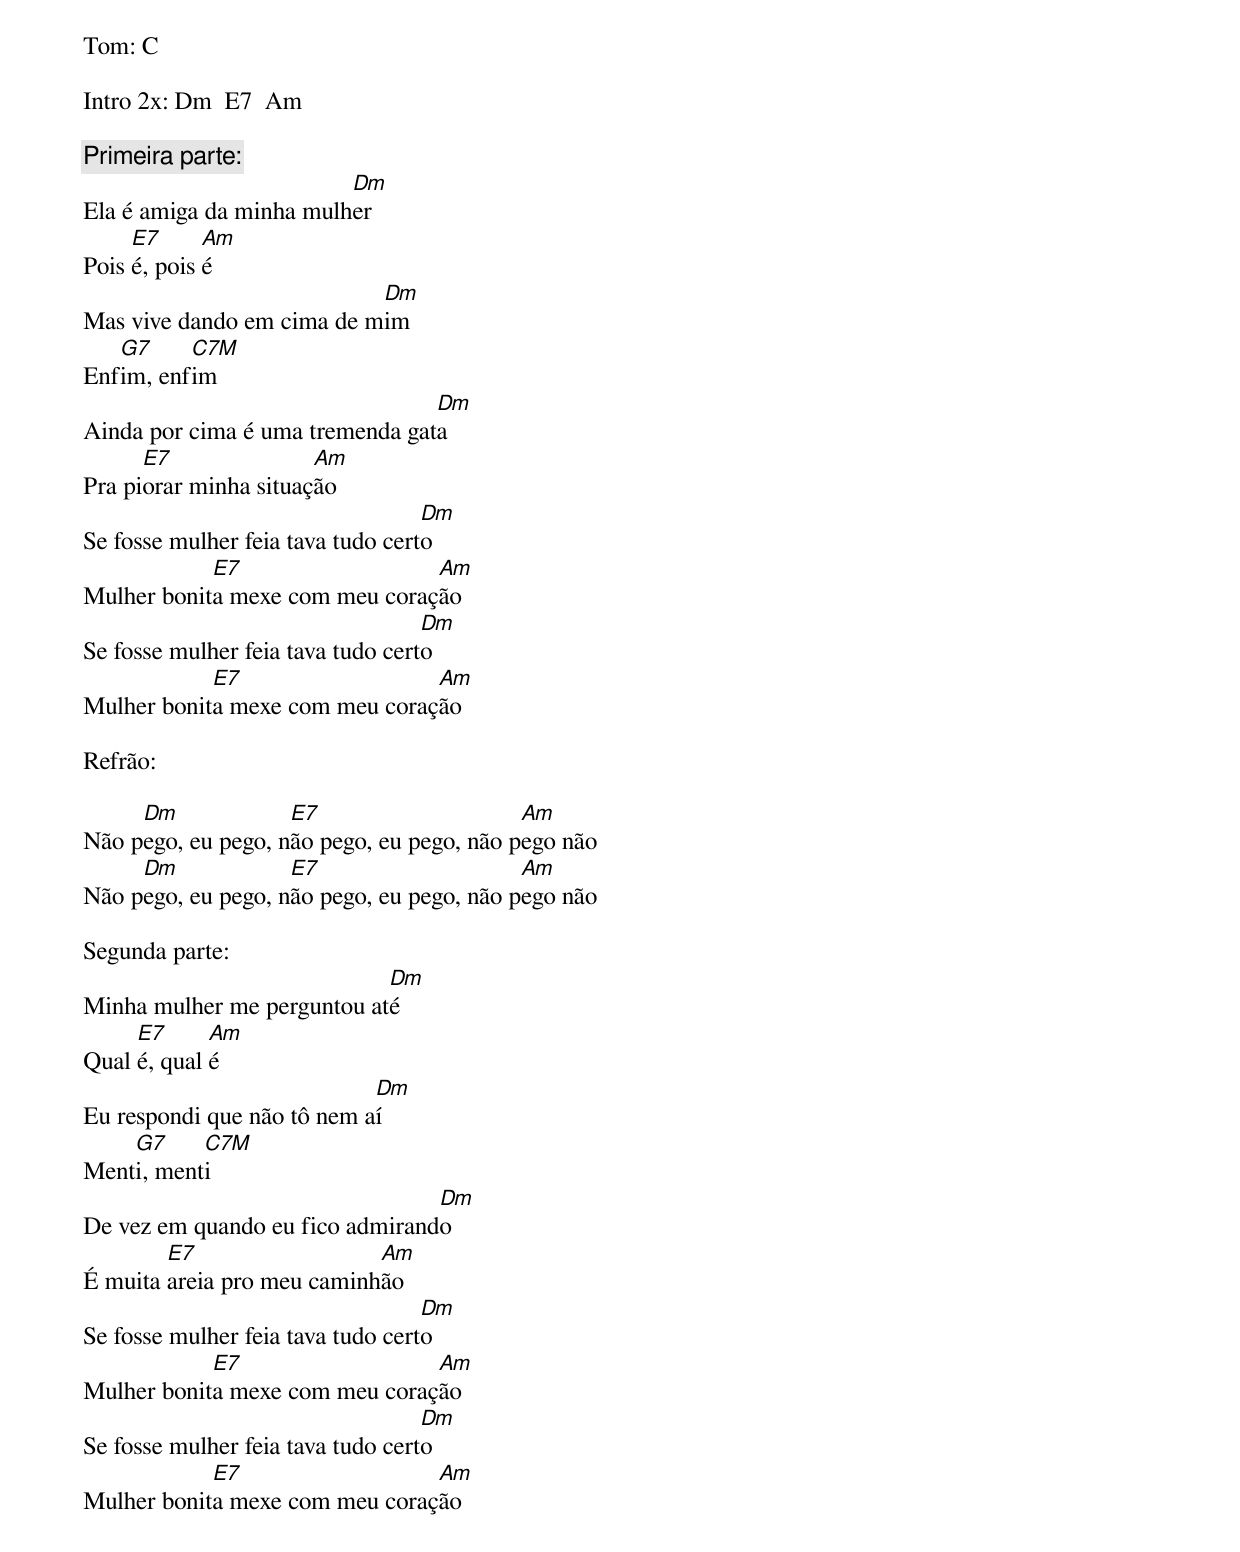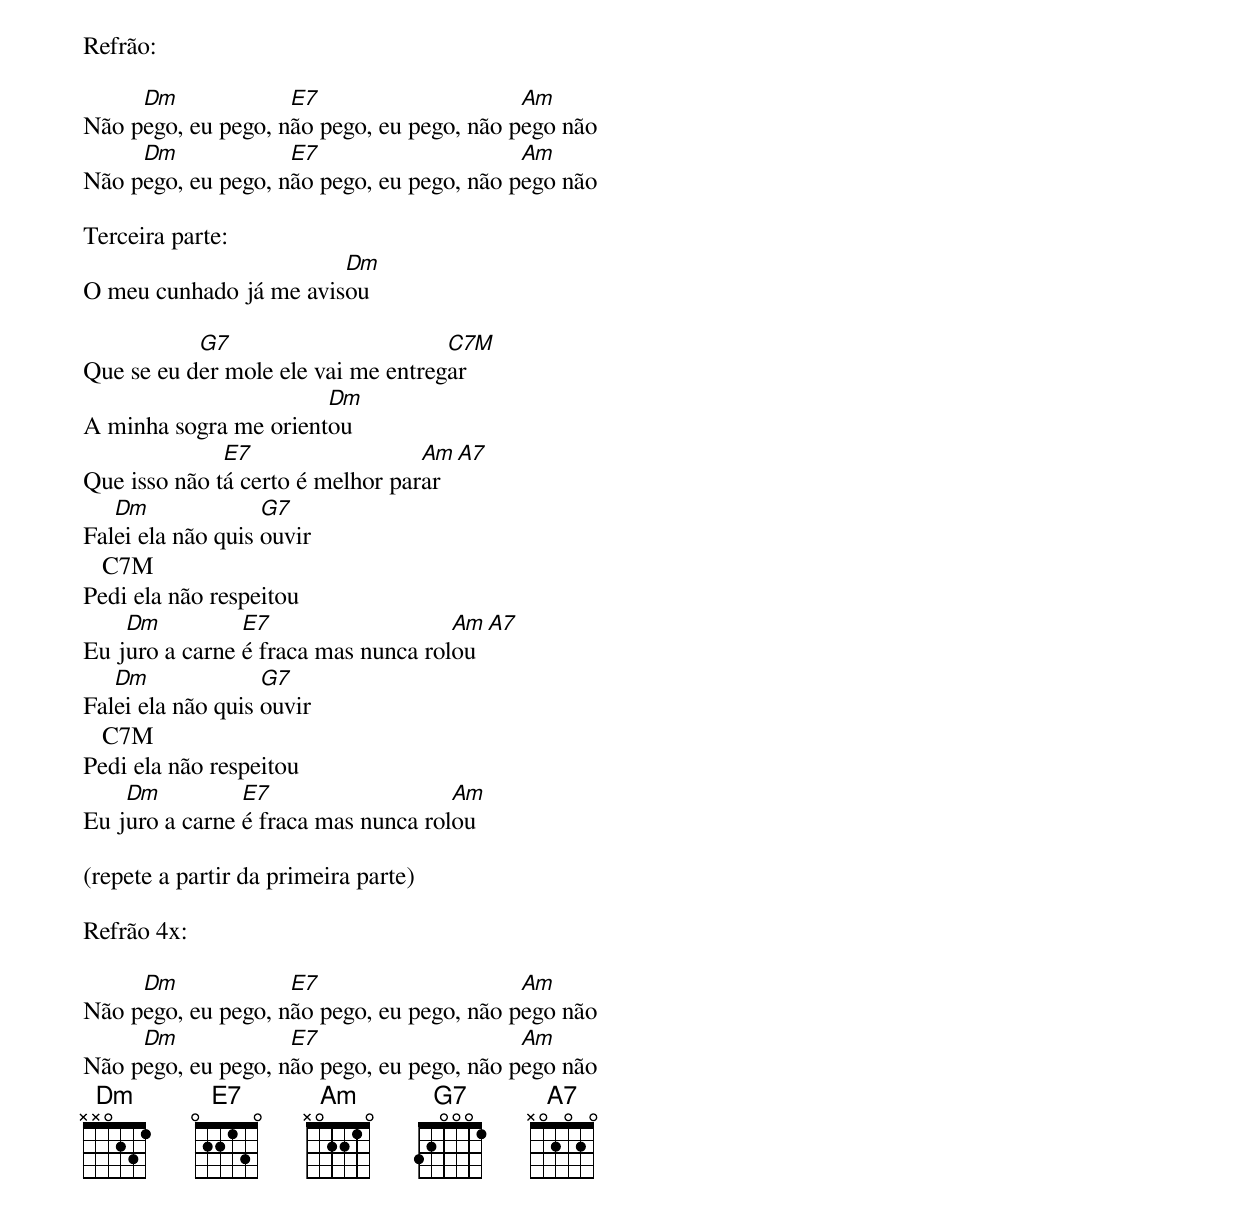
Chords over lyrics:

Tom: C

Intro 2x: Dm  E7  Am

Primeira parte:
                         Dm
Ela é amiga da minha mulher
     E7      Am
Pois é, pois é
                           Dm
Mas vive dando em cima de mim
   G7     C7M
Enfim, enfim
                                 Dm
Ainda por cima é uma tremenda gata
      E7               Am
Pra piorar minha situação
                                   Dm
Se fosse mulher feia tava tudo certo
            E7                  Am
Mulher bonita mexe com meu coração
                                   Dm
Se fosse mulher feia tava tudo certo
            E7                  Am
Mulher bonita mexe com meu coração

Refrão:

     Dm             E7                     Am
Não pego, eu pego, não pego, eu pego, não pego não
     Dm             E7                     Am
Não pego, eu pego, não pego, eu pego, não pego não

Segunda parte:
                            Dm
Minha mulher me perguntou até
     E7      Am
Qual é, qual é
                            Dm
Eu respondi que não tô nem aí
    G7     C7M
Menti, menti
                                 Dm
De vez em quando eu fico admirando
        E7                  Am
É muita areia pro meu caminhão
                                   Dm
Se fosse mulher feia tava tudo certo
            E7                  Am
Mulher bonita mexe com meu coração
                                   Dm
Se fosse mulher feia tava tudo certo
            E7                  Am
Mulher bonita mexe com meu coração

Refrão:

     Dm             E7                     Am
Não pego, eu pego, não pego, eu pego, não pego não
     Dm             E7                     Am
Não pego, eu pego, não pego, eu pego, não pego não

Terceira parte:
                        Dm
O meu cunhado já me avisou

           G7                       C7M
Que se eu der mole ele vai me entregar
                       Dm
A minha sogra me orientou
              E7                  Am  A7
Que isso não tá certo é melhor parar
   Dm              G7
Falei ela não quis ouvir
   C7M
Pedi ela não respeitou
    Dm          E7                   Am  A7
Eu juro a carne é fraca mas nunca rolou
   Dm              G7
Falei ela não quis ouvir
   C7M
Pedi ela não respeitou
    Dm          E7                   Am
Eu juro a carne é fraca mas nunca rolou

(repete a partir da primeira parte)

Refrão 4x:

     Dm             E7                     Am
Não pego, eu pego, não pego, eu pego, não pego não
     Dm             E7                     Am
Não pego, eu pego, não pego, eu pego, não pego não
